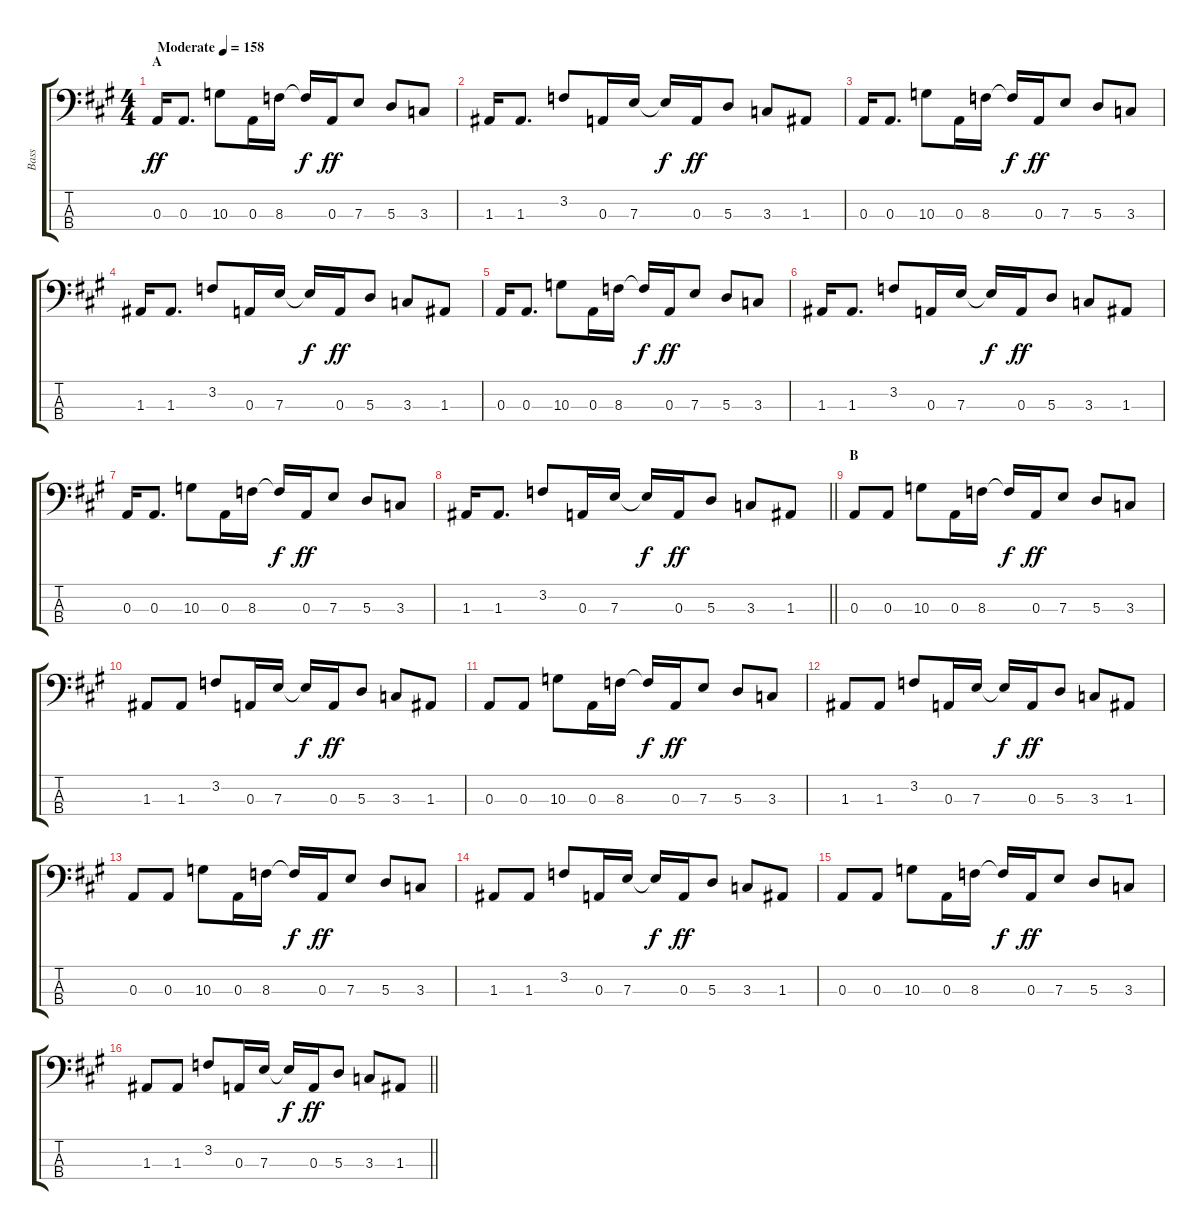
\track ("Bass" "Bass") {instrument electricbasspick}
\staff {score tabs}
\tuning (G2 D2 A1 E1) {hide}
\ts (4 4)
\section ("" "A")
\tempo (158 "Moderate")
\clef f4
\ks a
0.3.16{dy ff instrument electricbasspick} 0.3.8{d} 10.3.8 0.3.16 8.3.16 8.3{t}.16{dy f} 0.3.16{dy ff} 7.3.8 5.3.8 3.3.8 |
1.3.16 1.3.8{d} 3.2.8 0.3.16 7.3.16 7.3{t}.16{dy f} 0.3.16{dy ff} 5.3.8 3.3.8 1.3.8 |
0.3.16 0.3.8{d} 10.3.8 0.3.16 8.3.16 8.3{t}.16{dy f} 0.3.16{dy ff} 7.3.8 5.3.8 3.3.8 |
1.3.16 1.3.8{d} 3.2.8 0.3.16 7.3.16 7.3{t}.16{dy f} 0.3.16{dy ff} 5.3.8 3.3.8 1.3.8 |
0.3.16 0.3.8{d} 10.3.8 0.3.16 8.3.16 8.3{t}.16{dy f} 0.3.16{dy ff} 7.3.8 5.3.8 3.3.8 |
1.3.16 1.3.8{d} 3.2.8 0.3.16 7.3.16 7.3{t}.16{dy f} 0.3.16{dy ff} 5.3.8 3.3.8 1.3.8 |
0.3.16 0.3.8{d} 10.3.8 0.3.16 8.3.16 8.3{t}.16{dy f} 0.3.16{dy ff} 7.3.8 5.3.8 3.3.8 |
\barLineRight lightlight
1.3.16 1.3.8{d} 3.2.8 0.3.16 7.3.16 7.3{t}.16{dy f} 0.3.16{dy ff} 5.3.8 3.3.8 1.3.8 |
\section ("" "B")
0.3.8 0.3.8 10.3.8 0.3.16 8.3.16 8.3{t}.16{dy f} 0.3.16{dy ff} 7.3.8 5.3.8 3.3.8 |
1.3.8 1.3.8 3.2.8 0.3.16 7.3.16 7.3{t}.16{dy f} 0.3.16{dy ff} 5.3.8 3.3.8 1.3.8 |
0.3.8 0.3.8 10.3.8 0.3.16 8.3.16 8.3{t}.16{dy f} 0.3.16{dy ff} 7.3.8 5.3.8 3.3.8 |
1.3.8 1.3.8 3.2.8 0.3.16 7.3.16 7.3{t}.16{dy f} 0.3.16{dy ff} 5.3.8 3.3.8 1.3.8 |
0.3.8 0.3.8 10.3.8 0.3.16 8.3.16 8.3{t}.16{dy f} 0.3.16{dy ff} 7.3.8 5.3.8 3.3.8 |
1.3.8 1.3.8 3.2.8 0.3.16 7.3.16 7.3{t}.16{dy f} 0.3.16{dy ff} 5.3.8 3.3.8 1.3.8 |
0.3.8 0.3.8 10.3.8 0.3.16 8.3.16 8.3{t}.16{dy f} 0.3.16{dy ff} 7.3.8 5.3.8 3.3.8 |
\barLineRight lightlight
1.3.8 1.3.8 3.2.8 0.3.16 7.3.16 7.3{t}.16{dy f} 0.3.16{dy ff} 5.3.8 3.3.8 1.3.8
